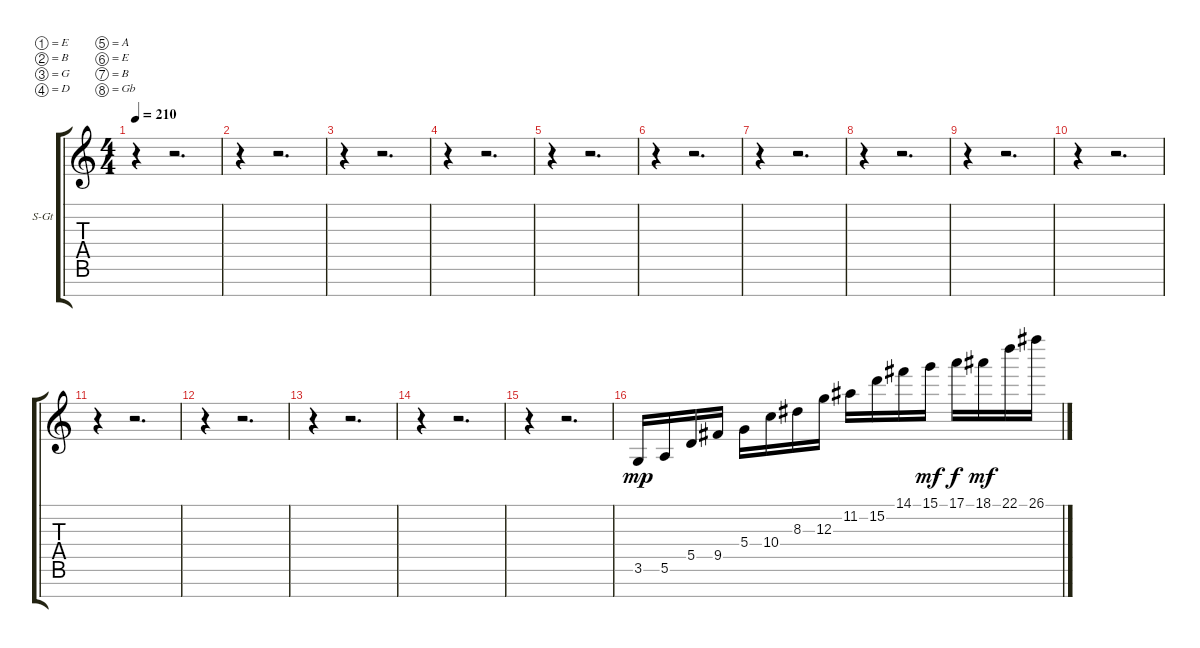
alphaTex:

\bracketExtendMode groupsimilarinstruments
\firstSystemTrackNameOrientation horizontal
\otherSystemsTrackNameOrientation horizontal
\track ("Äîðîæêà 6" "S-Gt") {instrument synthvoice}
\staff {score tabs}
\tuning (E4 B3 G3 D3 A2 E2 B1 Gb1)
\displaytranspose 12
\ts (4 4)
\tempo 210
\clef g2
\ks c
r.4{dy mp} r.2{d} |
r.4 r.2{d} |
r.4 r.2{d} |
r.4 r.2{d} |
r.4 r.2{d} |
r.4 r.2{d} |
r.4 r.2{d} |
r.4 r.2{d} |
r.4 r.2{d} |
r.4 r.2{d} |
r.4 r.2{d} |
r.4 r.2{d} |
r.4 r.2{d} |
r.4 r.2{d} |
r.4 r.2{d} |
3.6.16 5.6.16 5.5.16 9.5.16 5.4.16 10.4.16 8.3.16 12.3.16 11.2.16 15.2.16 14.1.16 15.1.16{dy mf} 17.1.16{dy f} 18.1.16{dy mf} 22.1.16 26.1.16
